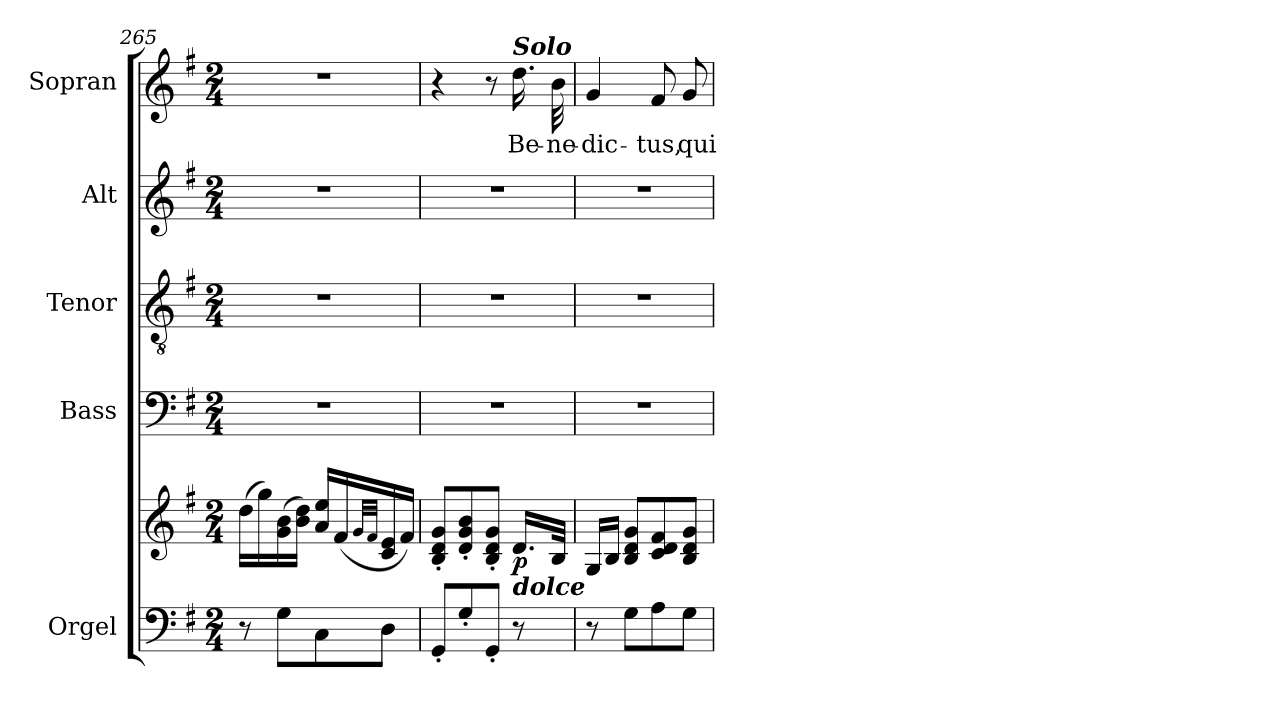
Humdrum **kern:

**kern	**kern	**dynam	**kern	**kern	**kern	**kern	**text
*part5	*part5	*part5	*part4	*part3	*part2	*part1	*part1
*staff6	*staff5	*staff5/6	*staff4	*staff3	*staff2	*staff1	*staff1
*I"Orgel	*	*	*I"Bass	*I"Tenor	*I"Alt	*I"Sopran	*
*I'Org.	*	*	*I'B.	*I'T.	*I'A.	*I'S.	*
*clefF4	*clefG2	*	*clefF4	*clefGv2	*clefG2	*clefG2	*
*k[f#]	*k[f#]	*	*k[f#]	*k[f#]	*k[f#]	*k[f#]	*
*G:	*G:	*	*G:	*G:	*G:	*G:	*
*M2/4	*M2/4	*	*M2/4	*M2/4	*M2/4	*M2/4	*
=265	=265	=265	=265	=265	=265	=265	=265
8r	(>16dd\LL	.	2r	2r	2r	2r	.
.	16gg\)	.	.	.	.	.	.
8G\L	(>16g\ 16b\	.	.	.	.	.	.
.	16b\ 16dd\JJ)	.	.	.	.	.	.
8C\	16a/ 16ee/LL	.	.	.	.	.	.
.	(<16f#/	.	.	.	.	.	.
.	32qg/LLL	.	.	.	.	.	.
.	32qf#/JJJ	.	.	.	.	.	.
8D\J	16c/ 16e/	.	.	.	.	.	.
.	16f#/JJ)	.	.	.	.	.	.
=266	=266	=266	=266	=266	=266	=266	=266
8GG'</L	8B/'< 8d/'< 8g/'<L	.	2r	2r	2r	4r	.
8G'</	8d/'< 8g/'< 8b/'<	.	.	.	.	.	.
8GG'</J	8B/'< 8d/'< 8g/'<J	.	.	.	.	8r	.
!	!	!	!	!	!	!LO:TX:a:Bi:t=Solo	!
!	!LO:TX:b:Bi:t=dolce	!	!	!	!	!	!
!	!	!LO:DY:b	!	!	!	!	!LO:LY:b
8r	16.d/LL	p	.	.	.	16.dd\	Be-
!	!	!	!	!	!	!	!LO:LY:b
.	32B/JJk	.	.	.	.	32b\	-ne-
=267	=267	=267	=267	=267	=267	=267	=267
!	!	!	!	!	!	!	!LO:LY:b
8r	16G/LL	.	2r	2r	2r	4g/	-dic-
.	16B/JJ	.	.	.	.	.	.
8G\L	8B/ 8d/ 8g/L	.	.	.	.	.	.
!	!	!	!	!	!	!	!LO:LY:b
8A\	8c/ 8d/ 8f#/	.	.	.	.	8f#/	-tus,
!	!	!	!	!	!	!	!LO:LY:b
8G\J	8B/ 8d/ 8g/J	.	.	.	.	8g/	qui
=	=	=	=	=	=	=	=
*-	*-	*-	*-	*-	*-	*-	*-
